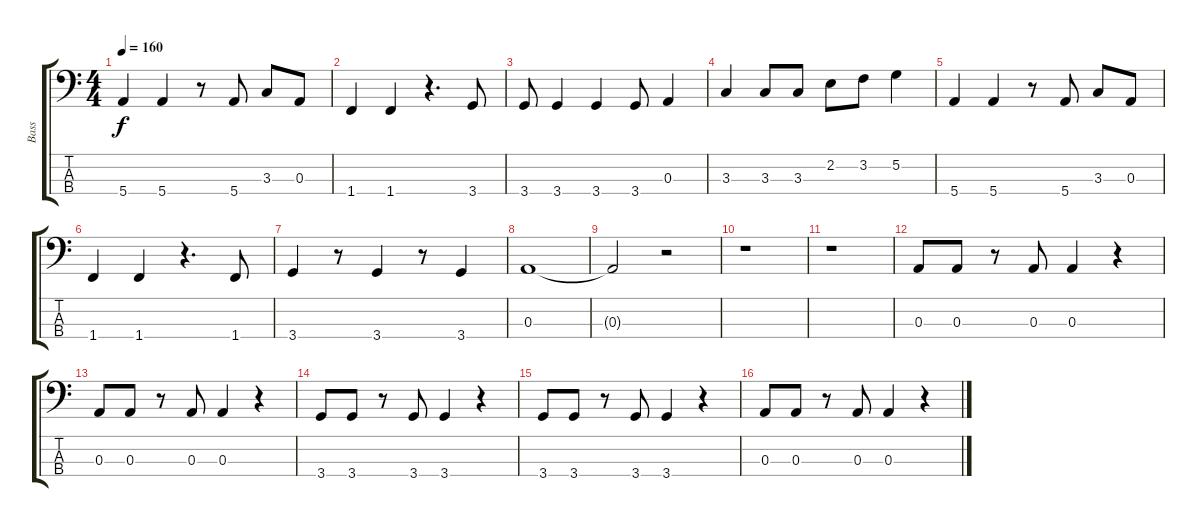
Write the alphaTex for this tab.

\track ("Bass" "Bass") {instrument electricbassfinger}
\staff {score tabs}
\tuning (G2 D2 A1 E1) {hide}
\ts (4 4)
\tempo 160
\clef f4
\ks c
5.4.4{dy f} 5.4.4 r.8 5.4.8 3.3.8 0.3.8 |
1.4.4 1.4.4 r.4{d} 3.4.8 |
3.4.8 3.4.4 3.4.4 3.4.8 0.3.4 |
3.3.4 3.3.8 3.3.8 2.2.8 3.2.8 5.2.4 |
5.4.4 5.4.4 r.8 5.4.8 3.3.8 0.3.8 |
1.4.4 1.4.4 r.4{d} 1.4.8 |
3.4.4 r.8 3.4.4 r.8 3.4.4 |
0.3.1 |
0.3{t}.2 r.2 |
r.1 |
r.1 |
0.3.8 0.3.8 r.8 0.3.8 0.3.4 r.4 |
0.3.8 0.3.8 r.8 0.3.8 0.3.4 r.4 |
3.4.8 3.4.8 r.8 3.4.8 3.4.4 r.4 |
3.4.8 3.4.8 r.8 3.4.8 3.4.4 r.4 |
0.3.8 0.3.8 r.8 0.3.8 0.3.4 r.4
